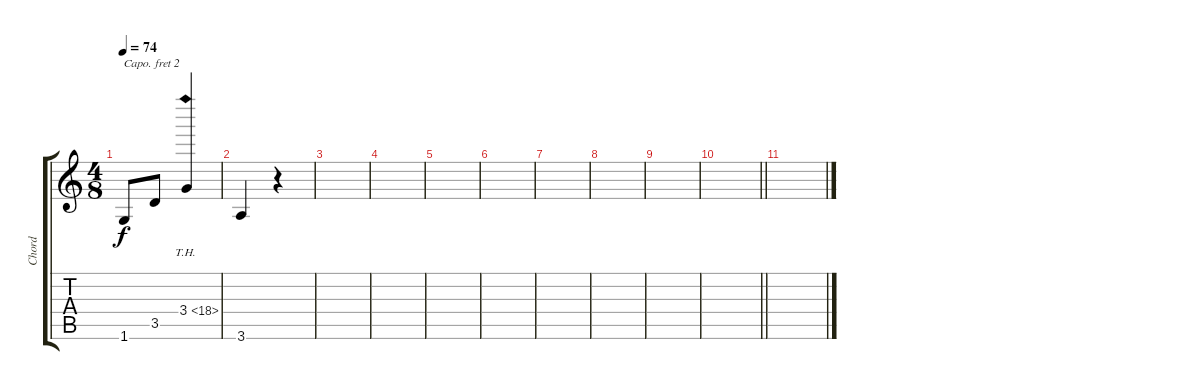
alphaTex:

\track ("Chord" "Chord") {instrument acousticguitarnylon}
\staff {score tabs}
\capo 2
\tuning (E4 B3 G3 D3 A2 E2) {hide}
\ts (4 8)
\tempo 74
\clef g2
\ks c
1.6.8{dy f} 3.5.8 3.4{th 15}.4 |
3.6.4 r.4 |
|
|
|
|
|
|
|
\barLineRight lightlight
|
\section ("" "")
